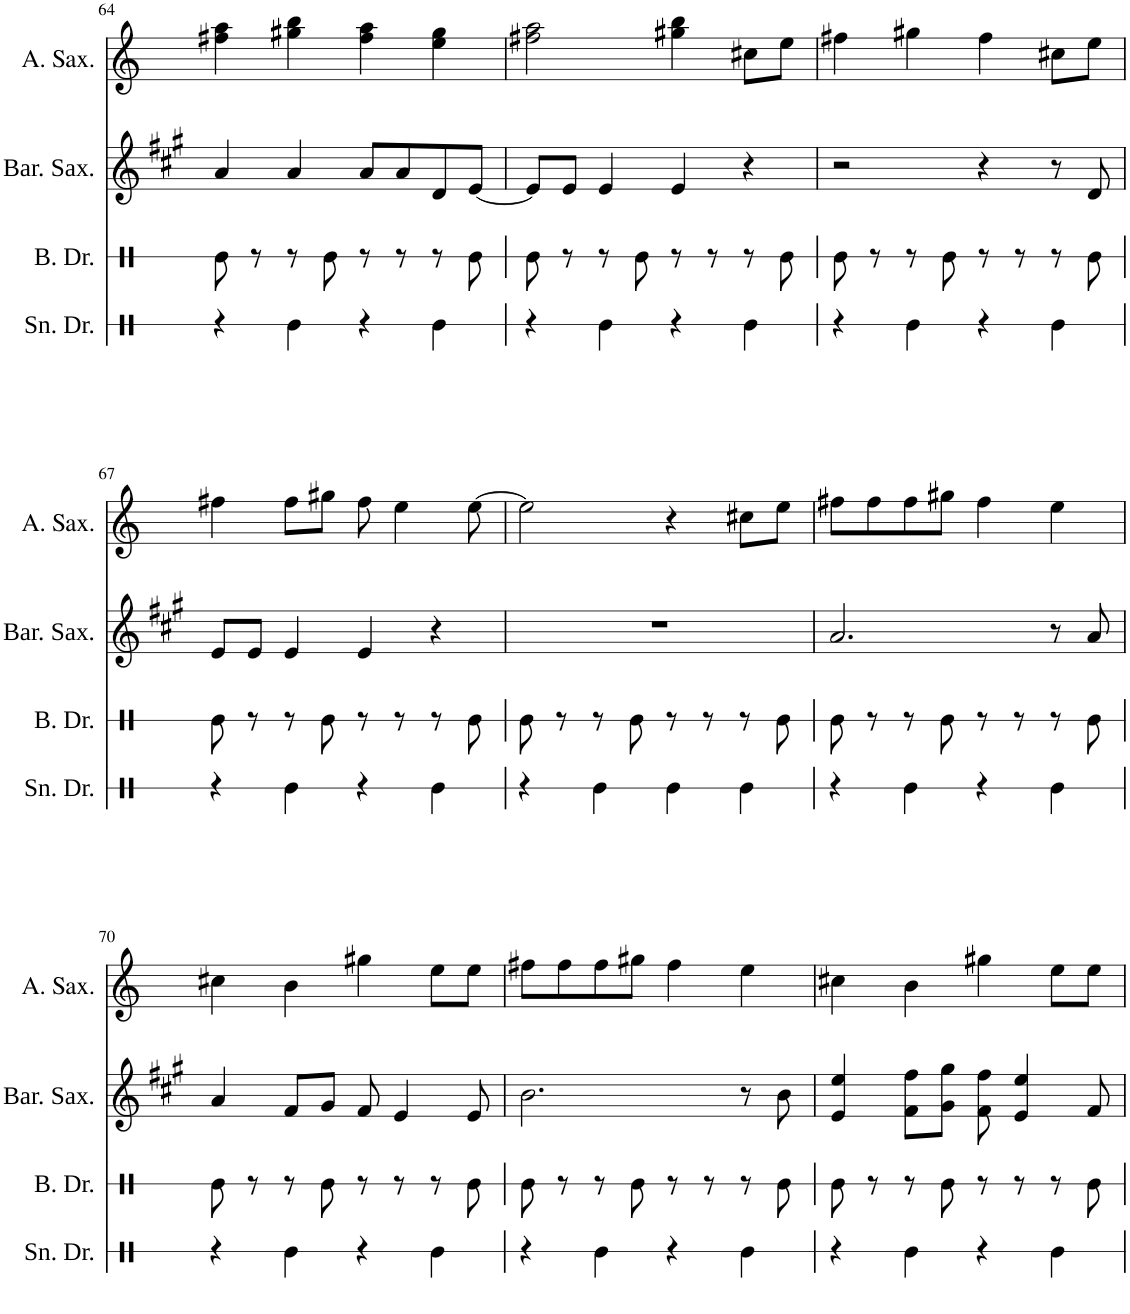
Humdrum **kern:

**kern	**kern	**kern	**kern
*part4	*part3	*part2	*part1
*staff4	*staff3	*staff2	*staff1
*I"Snare Drum	*I"Bass Drum	*I"Baritone Saxophone	*I"Alto Saxophone
*I'Sn. Dr.	*I'B. Dr.	*I'Bar. Sax.	*I'A. Sax.
!!LO:PB:g=z
*clefX	*clefX	*clefG2	*clefG2
*	*	*Trd12c21	*Trd5c9
*k[]	*k[]	*k[f#c#g#]	*k[]
*M4/4	*M4/4	*M4/4	*M4/4
=64	=64	=64	=64
4r	8Re\	4a/	4ff#X\ 4aa\
.	8r	.	.
4Re\	8r	4a/	4gg#X\ 4bb\
.	8Re\	.	.
4r	8r	8a/L	4ff#\ 4aa\
.	8r	8a/	.
4Re\	8r	8d/	4ee\ 4gg#\
.	8Re\	[8e/J	.
=65	=65	=65	=65
4r	8Re\	8e/L]	2ff#X\ 2aa\
.	8r	8e/J	.
4Re\	8r	4e/	.
.	8Re\	.	.
4r	8r	4e/	4gg#X\ 4bb\
.	8r	.	.
4Re\	8r	4r	8cc#X\L
.	8Re\	.	8ee\J
=66	=66	=66	=66
4r	8Re\	2r	4ff#X\
.	8r	.	.
4Re\	8r	.	4gg#X\
.	8Re\	.	.
4r	8r	4r	4ff#\
.	8r	.	.
4Re\	8r	8r	8cc#X\L
.	8Re\	8d/	8ee\J
!!LO:LB:g=z
=67	=67	=67	=67
4r	8Re\	8e/L	4ff#X\
.	8r	8e/J	.
4Re\	8r	4e/	8ff#\L
.	8Re\	.	8gg#X\J
4r	8r	4e/	8ff#\
.	8r	.	4ee\
4Re\	8r	4r	.
.	8Re\	.	[8ee\
=68	=68	=68	=68
4r	8Re\	1r	2ee\]
.	8r	.	.
4Re\	8r	.	.
.	8Re\	.	.
4Re\	8r	.	4r
.	8r	.	.
4Re\	8r	.	8cc#X\L
.	8Re\	.	8ee\J
=69	=69	=69	=69
4r	8Re\	2.a/	8ff#X\L
.	8r	.	8ff#\
4Re\	8r	.	8ff#\
.	8Re\	.	8gg#X\J
4r	8r	.	4ff#\
.	8r	.	.
4Re\	8r	8r	4ee\
.	8Re\	8a/	.
!!LO:LB:g=z
=70	=70	=70	=70
4r	8Re\	4a/	4cc#X\
.	8r	.	.
4Re\	8r	8f#/L	4b\
.	8Re\	8g#/J	.
4r	8r	8f#/	4gg#X\
.	8r	4e/	.
4Re\	8r	.	8ee\L
.	8Re\	8e/	8ee\J
=71	=71	=71	=71
4r	8Re\	2.b\	8ff#X\L
.	8r	.	8ff#\
4Re\	8r	.	8ff#\
.	8Re\	.	8gg#X\J
4r	8r	.	4ff#\
.	8r	.	.
4Re\	8r	8r	4ee\
.	8Re\	8b\	.
=72	=72	=72	=72
4r	8Re\	4e/ 4ee/	4cc#X\
.	8r	.	.
4Re\	8r	8f#\ 8ff#\L	4b\
.	8Re\	8g#\ 8gg#\J	.
4r	8r	8f#\ 8ff#\	4gg#X\
.	8r	4e/ 4ee/	.
4Re\	8r	.	8ee\L
.	8Re\	8f#/	8ee\J
=	=	=	=
*-	*-	*-	*-
